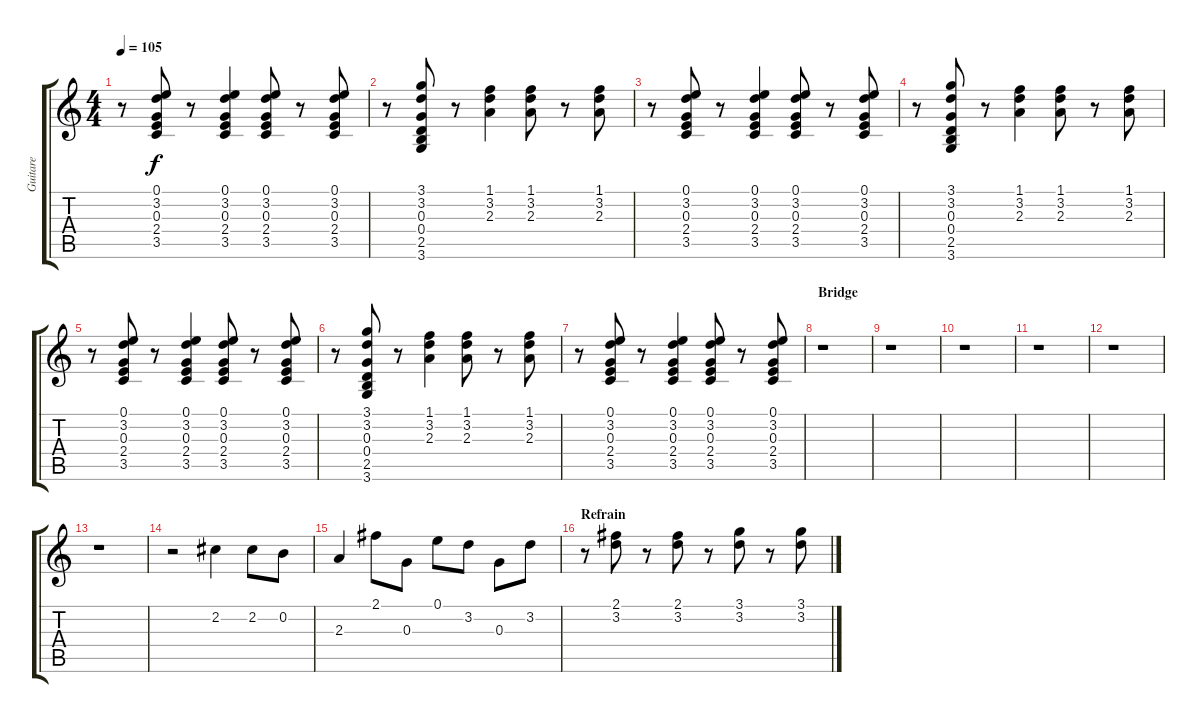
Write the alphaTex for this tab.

\track ("Guitare" "Guitare") {instrument acousticguitarnylon}
\staff {score tabs}
\tuning (E4 B3 G3 D3 A2 E2) {hide}
\ts (4 4)
\tempo 105
\clef g2
\ks c
r.8{dy f} (0.1 3.2 0.3 2.4 3.5).8 r.8 (0.1 3.2 0.3 2.4 3.5).4 (0.1 3.2 0.3 2.4 3.5).8 r.8 (0.1 3.2 0.3 2.4 3.5).8 |
r.8 (3.1 3.2 0.3 0.4 2.5 3.6).8 r.8 (1.1 3.2 2.3).4 (1.1 3.2 2.3).8 r.8 (1.1 3.2 2.3).8 |
r.8 (0.1 3.2 0.3 2.4 3.5).8 r.8 (0.1 3.2 0.3 2.4 3.5).4 (0.1 3.2 0.3 2.4 3.5).8 r.8 (0.1 3.2 0.3 2.4 3.5).8 |
r.8 (3.1 3.2 0.3 0.4 2.5 3.6).8 r.8 (1.1 3.2 2.3).4 (1.1 3.2 2.3).8 r.8 (1.1 3.2 2.3).8 |
r.8 (0.1 3.2 0.3 2.4 3.5).8 r.8 (0.1 3.2 0.3 2.4 3.5).4 (0.1 3.2 0.3 2.4 3.5).8 r.8 (0.1 3.2 0.3 2.4 3.5).8 |
r.8 (3.1 3.2 0.3 0.4 2.5 3.6).8 r.8 (1.1 3.2 2.3).4 (1.1 3.2 2.3).8 r.8 (1.1 3.2 2.3).8 |
r.8 (0.1 3.2 0.3 2.4 3.5).8 r.8 (0.1 3.2 0.3 2.4 3.5).4 (0.1 3.2 0.3 2.4 3.5).8 r.8 (0.1 3.2 0.3 2.4 3.5).8 |
\section ("" "Bridge")
r.1 |
r.1 |
r.1 |
r.1 |
r.1 |
r.1 |
r.2 2.2.4 2.2.8 0.2.8 |
2.3.4 2.1.8 0.3.8 0.1.8 3.2.8 0.3.8 3.2.8 |
\section ("" "Refrain")
r.8{volume 10} (2.1 3.2).8 r.8 (2.1 3.2).8 r.8 (3.1 3.2).8 r.8 (3.1 3.2).8
